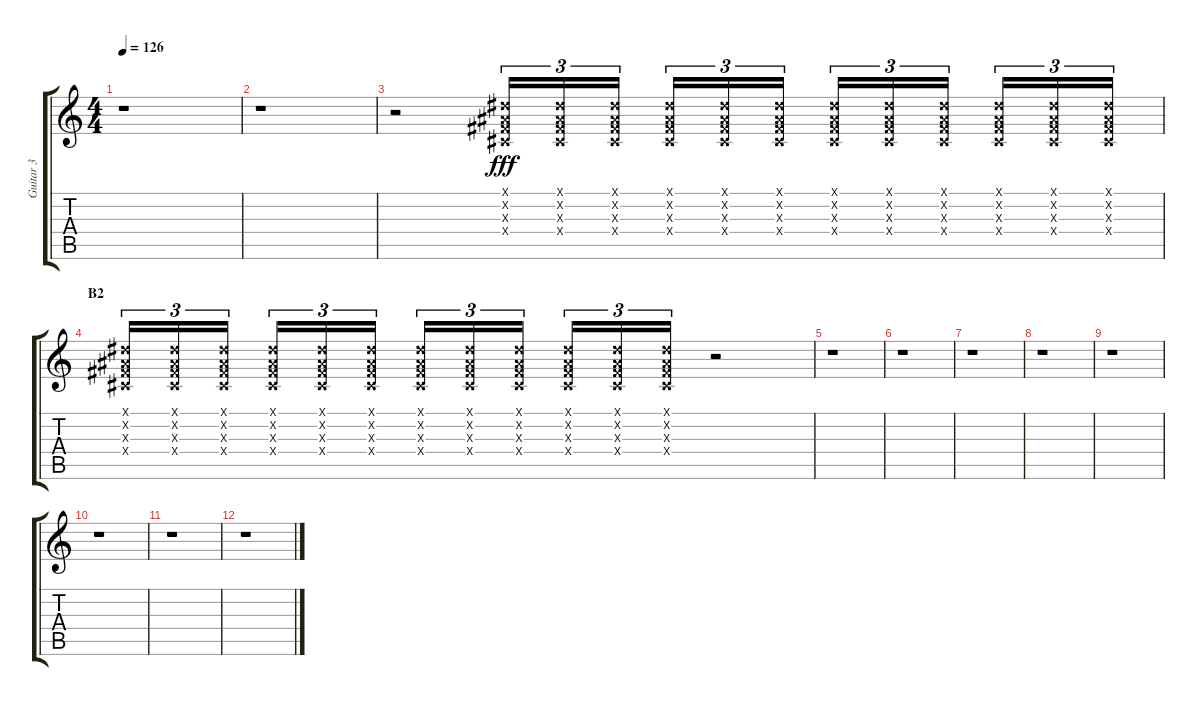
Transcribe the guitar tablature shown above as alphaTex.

\track ("Guitar 3" "Guitar 3") {instrument distortionguitar}
\staff {score tabs}
\tuning (E4 B3 G3 D3 A2 E2) {hide}
\ts (4 4)
\tempo 126
\clef g2
\ks c
r.1{dy fff} |
r.1 |
r.2 (-1.1{x} -1.2{x} -1.3{x} -1.4{x}).16{tu (3 2)} (-1.1{x} -1.2{x} -1.3{x} -1.4{x}).16{tu (3 2)} (-1.1{x} -1.2{x} -1.3{x} -1.4{x}).16{tu (3 2)} (-1.1{x} -1.2{x} -1.3{x} -1.4{x}).16{tu (3 2)} (-1.1{x} -1.2{x} -1.3{x} -1.4{x}).16{tu (3 2)} (-1.1{x} -1.2{x} -1.3{x} -1.4{x}).16{tu (3 2)} (-1.1{x} -1.2{x} -1.3{x} -1.4{x}).16{tu (3 2)} (-1.1{x} -1.2{x} -1.3{x} -1.4{x}).16{tu (3 2)} (-1.1{x} -1.2{x} -1.3{x} -1.4{x}).16{tu (3 2)} (-1.1{x} -1.2{x} -1.3{x} -1.4{x}).16{tu (3 2)} (-1.1{x} -1.2{x} -1.3{x} -1.4{x}).16{tu (3 2)} (-1.1{x} -1.2{x} -1.3{x} -1.4{x}).16{tu (3 2)} |
\section ("" "B2")
(-1.1{x} -1.2{x} -1.3{x} -1.4{x}).16{tu (3 2)} (-1.1{x} -1.2{x} -1.3{x} -1.4{x}).16{tu (3 2)} (-1.1{x} -1.2{x} -1.3{x} -1.4{x}).16{tu (3 2)} (-1.1{x} -1.2{x} -1.3{x} -1.4{x}).16{tu (3 2)} (-1.1{x} -1.2{x} -1.3{x} -1.4{x}).16{tu (3 2)} (-1.1{x} -1.2{x} -1.3{x} -1.4{x}).16{tu (3 2)} (-1.1{x} -1.2{x} -1.3{x} -1.4{x}).16{tu (3 2)} (-1.1{x} -1.2{x} -1.3{x} -1.4{x}).16{tu (3 2)} (-1.1{x} -1.2{x} -1.3{x} -1.4{x}).16{tu (3 2)} (-1.1{x} -1.2{x} -1.3{x} -1.4{x}).16{tu (3 2)} (-1.1{x} -1.2{x} -1.3{x} -1.4{x}).16{tu (3 2)} (-1.1{x} -1.2{x} -1.3{x} -1.4{x}).16{tu (3 2)} r.2 |
r.1 |
r.1 |
r.1 |
r.1 |
r.1 |
r.1 |
r.1 |
r.1
